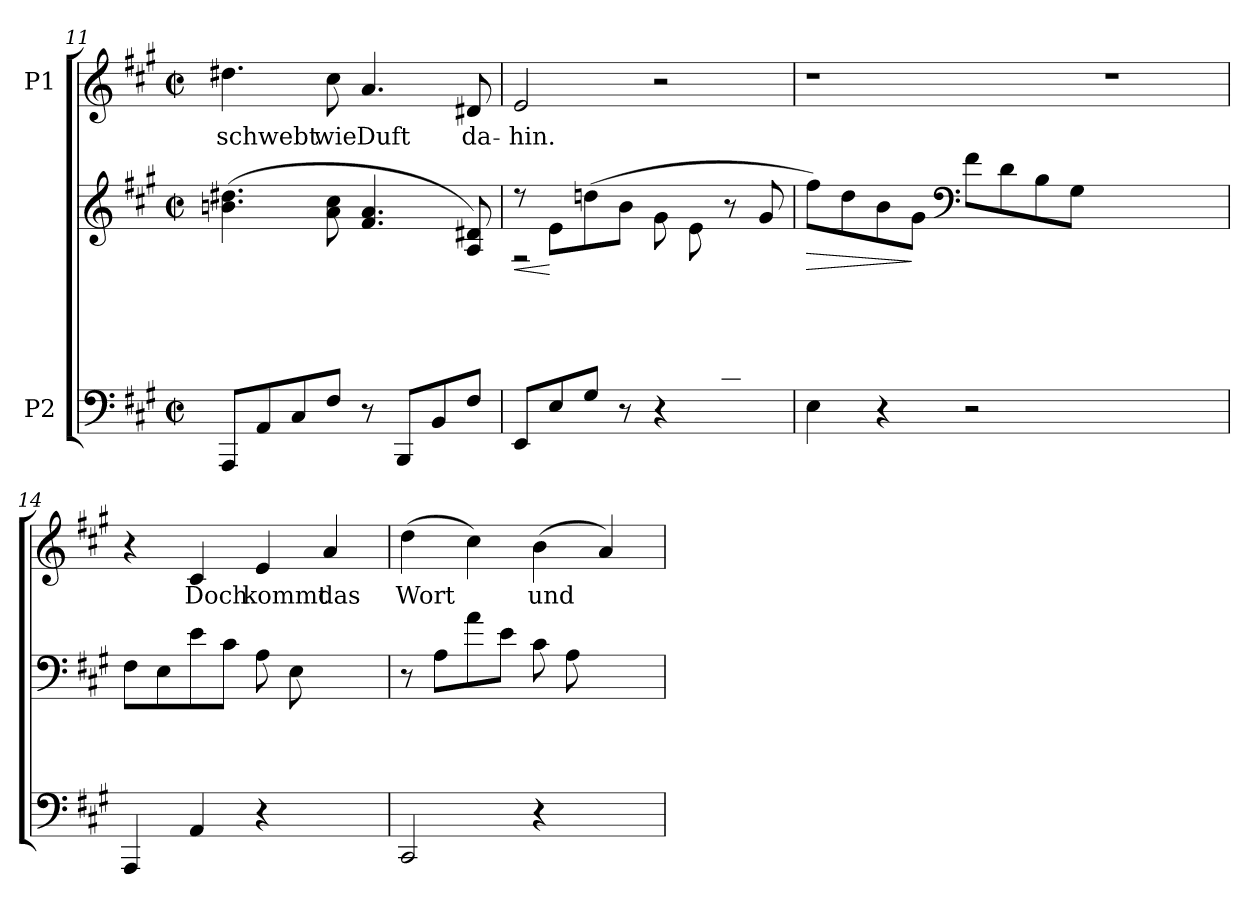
**kern	**kern	**dynam	**kern	**text
*part2	*part2	*part2	*part1	*part1
*staff3	*staff2	*staff2/3	*staff1	*staff1
*I"P2	*	*	*I"P1	*
*clefF4	*clefG2	*	*clefG2	*
*k[f#c#g#]	*k[f#c#g#]	*	*k[f#c#g#]	*
*A:	*A:	*	*A:	*
*M2/2	*M2/2	*	*M2/2	*
*met(c|)	*met(c|)	*	*met(c|)	*
=11	=11	=11	=11	=11
!	!	!	!	!LO:LY:b:color=#000000
8AAAi/L	(4.bni\ 4.dd#Xi	.	4.dd#Xi\	schwebt
8AAi/	.	.	.	.
8C#i/	.	.	.	.
!	!	!	!	!LO:LY:b:color=#000000
8F#i/J	8ai\ 8cc#i	.	8cc#i\	wie
!	!	!	!	!LO:LY:b:color=#000000
8r	4.f#i/ 4.ai	.	4.ai/	Duft
8BBBi/L	.	.	.	.
8BBi/	.	.	.	.
!	!	!	!	!LO:LY:b:color=#000000
8F#i/J	8Ai/ 8d#Xi)	.	8d#Xi/	da-
=12	=12	=12	=12	=12
*^	*	*	*	*
!	!	!	!LO:HP:b	!	!
*	*	*^	*	*	*
!	!	!	!	!	!	!LO:LY:b:color=#000000
2.ryy	8EEi/L	8r	2r	<	2ei/	-hin.
.	8Ei/	8ei\L	.	[	.	.
.	8G#i/J	(8ddni\	.	.	.	.
.	8r	8bi\J	.	.	.	.
.	4r	8g#i\L	4ryy	.	2r	.
.	.	8ei\	.	.	.	.
8di/	4ryy	4ryy	8r	.	.	.
8Bi/J	.	.	8g#i/	.	.	.
*v	*v	*	*	*	*	*
=13	=13	=13	=13	=13	=13
!	!	!	!LO:HP:b	!	!
*	*v	*v	*	*	*
4Ei\	(8ff#i\L)	>	1r	.
.	8ddi\	.	.	.
4r	8bi\	.	.	.
.	8g#i\J	]	.	.
*	*clefF4	*	*	*
2r	8f#i\L	.	.	.
.	8di\	.	.	.
.	8Bi\	.	.	.
.	8G#i\J	.	.	.
1ryy	1ryy	.	1r	.
!!LO:PB:g=z
=14	=14	=14	=14	=14
*^	*	*	*	*
2.ryy	4AAAi/	8F#i\L	.	4r	.
.	.	8Ei\	.	.	.
!	!	!	!	!	!LO:LY:b:color=#000000
.	4AAi/	8ei\	.	4c#i/	Doch
.	.	8c#i\J	.	.	.
!	!	!	!	!	!LO:LY:b:color=#000000
.	4r	8Ai\L	.	4ei/	kommt
.	.	8Ei\	.	.	.
!	!	!	!	!	!LO:LY:b:color=#000000
8C#i/	4ryy	4ryy	.	4ai/	das
8AAi/J)	.	.	.	.	.
=15	=15	=15	=15	=15	=15
!	!	!	!	!	!LO:LY:b:color=#000000
2.ryy	2CC#i/	8r	.	(4ddi\	Wort
.	.	(8Ai\L	.	.	.
.	.	8ai\	.	4cc#i\)	.
.	.	8ei\J	.	.	.
!	!	!	!	!	!LO:LY:b:color=#000000
.	4r	8c#i\L	.	(4bi\	und
.	.	8Ai\	.	.	.
8Ei/	4ryy	4ryy	.	4ai/)	.
8C#i/J)	.	.	.	.	.
*v	*v	*	*	*	*
=	=	=	=	=
*-	*-	*-	*-	*-
